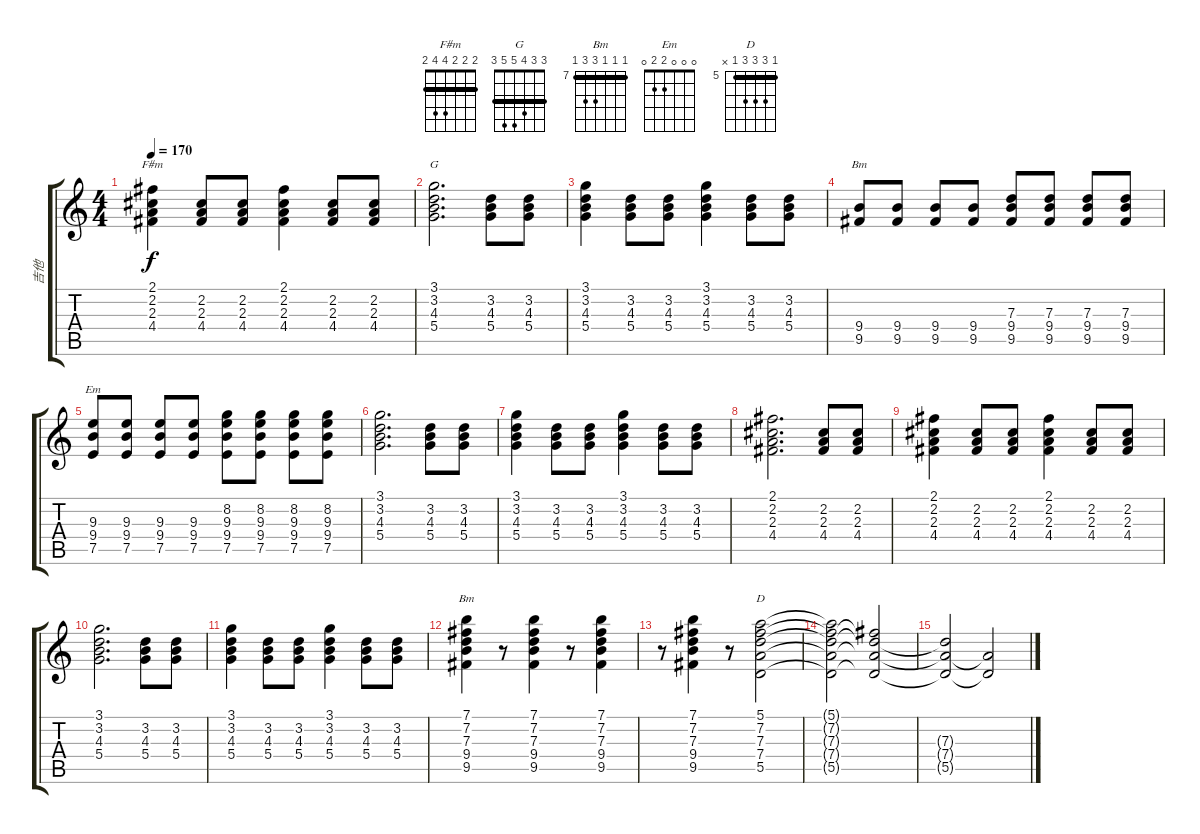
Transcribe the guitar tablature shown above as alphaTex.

\track ("吉他" "吉他") {instrument overdrivenguitar}
\staff {score tabs}
\tuning (E4 B3 G3 D3 A2 E2) {hide}
\chord ("F#m" 2 2 2 4 4 2) {barre 2}
\chord ("G" 3 3 4 5 5 3) {barre 3}
\chord ("Bm" 2 3 4 4 2 x) {barre 2}
\chord ("Em" 0 0 0 2 2 0)
\chord ("Bm" 7 7 7 9 9 7) {firstfret 7 barre 7}
\chord ("D" 5 7 7 7 5 x) {firstfret 5 barre 5}
\ts (4 4)
\tempo 170
\clef g2
\ks c
(2.1 2.2 2.3 4.4).4{ch "F#m" dy f} (2.2 2.3 4.4).8 (2.2 2.3 4.4).8 (2.1 2.2 2.3 4.4).4 (2.2 2.3 4.4).8 (2.2 2.3 4.4).8 |
(3.1 3.2 4.3 5.4).2{d ch "G"} (3.2 4.3 5.4).8 (3.2 4.3 5.4).8 |
(3.1 3.2 4.3 5.4).4 (3.2 4.3 5.4).8 (3.2 4.3 5.4).8 (3.1 3.2 4.3 5.4).4 (3.2 4.3 5.4).8 (3.2 4.3 5.4).8 |
(9.4 9.5).8{ch "Bm"} (9.4 9.5).8 (9.4 9.5).8 (9.4 9.5).8 (7.3 9.4 9.5).8 (7.3 9.4 9.5).8 (7.3 9.4 9.5).8 (7.3 9.4 9.5).8 |
(9.3 9.4 7.5).8{ch "Em"} (9.3 9.4 7.5).8 (9.3 9.4 7.5).8 (9.3 9.4 7.5).8 (8.2 9.3 9.4 7.5).8 (8.2 9.3 9.4 7.5).8 (8.2 9.3 9.4 7.5).8 (8.2 9.3 9.4 7.5).8 |
(3.1 3.2 4.3 5.4).2{d} (3.2 4.3 5.4).8 (3.2 4.3 5.4).8 |
(3.1 3.2 4.3 5.4).4 (3.2 4.3 5.4).8 (3.2 4.3 5.4).8 (3.1 3.2 4.3 5.4).4 (3.2 4.3 5.4).8 (3.2 4.3 5.4).8 |
(2.1 2.2 2.3 4.4).2{d} (2.2 2.3 4.4).8 (2.2 2.3 4.4).8 |
(2.1 2.2 2.3 4.4).4 (2.2 2.3 4.4).8 (2.2 2.3 4.4).8 (2.1 2.2 2.3 4.4).4 (2.2 2.3 4.4).8 (2.2 2.3 4.4).8 |
(3.1 3.2 4.3 5.4).2{d} (3.2 4.3 5.4).8 (3.2 4.3 5.4).8 |
(3.1 3.2 4.3 5.4).4 (3.2 4.3 5.4).8 (3.2 4.3 5.4).8 (3.1 3.2 4.3 5.4).4 (3.2 4.3 5.4).8 (3.2 4.3 5.4).8 |
(7.1 7.2 7.3 9.4 9.5).4{ch "Bm"} r.8 (7.1 7.2 7.3 9.4 9.5).4 r.8 (7.1 7.2 7.3 9.4 9.5).4 |
r.8 (7.1 7.2 7.3 9.4 9.5).4 r.8 (5.1 7.2 7.3 7.4 5.5).2{ch "D"} |
(5.1{t} 7.2{t} 7.3{t} 7.4{t} 5.5{t}).2 (7.2{t} 7.3{t} 7.4{t} 5.5{t}).2 |
(7.3{t} 7.4{t} 5.5{t}).2 (7.4{t} 5.5{t}).2
